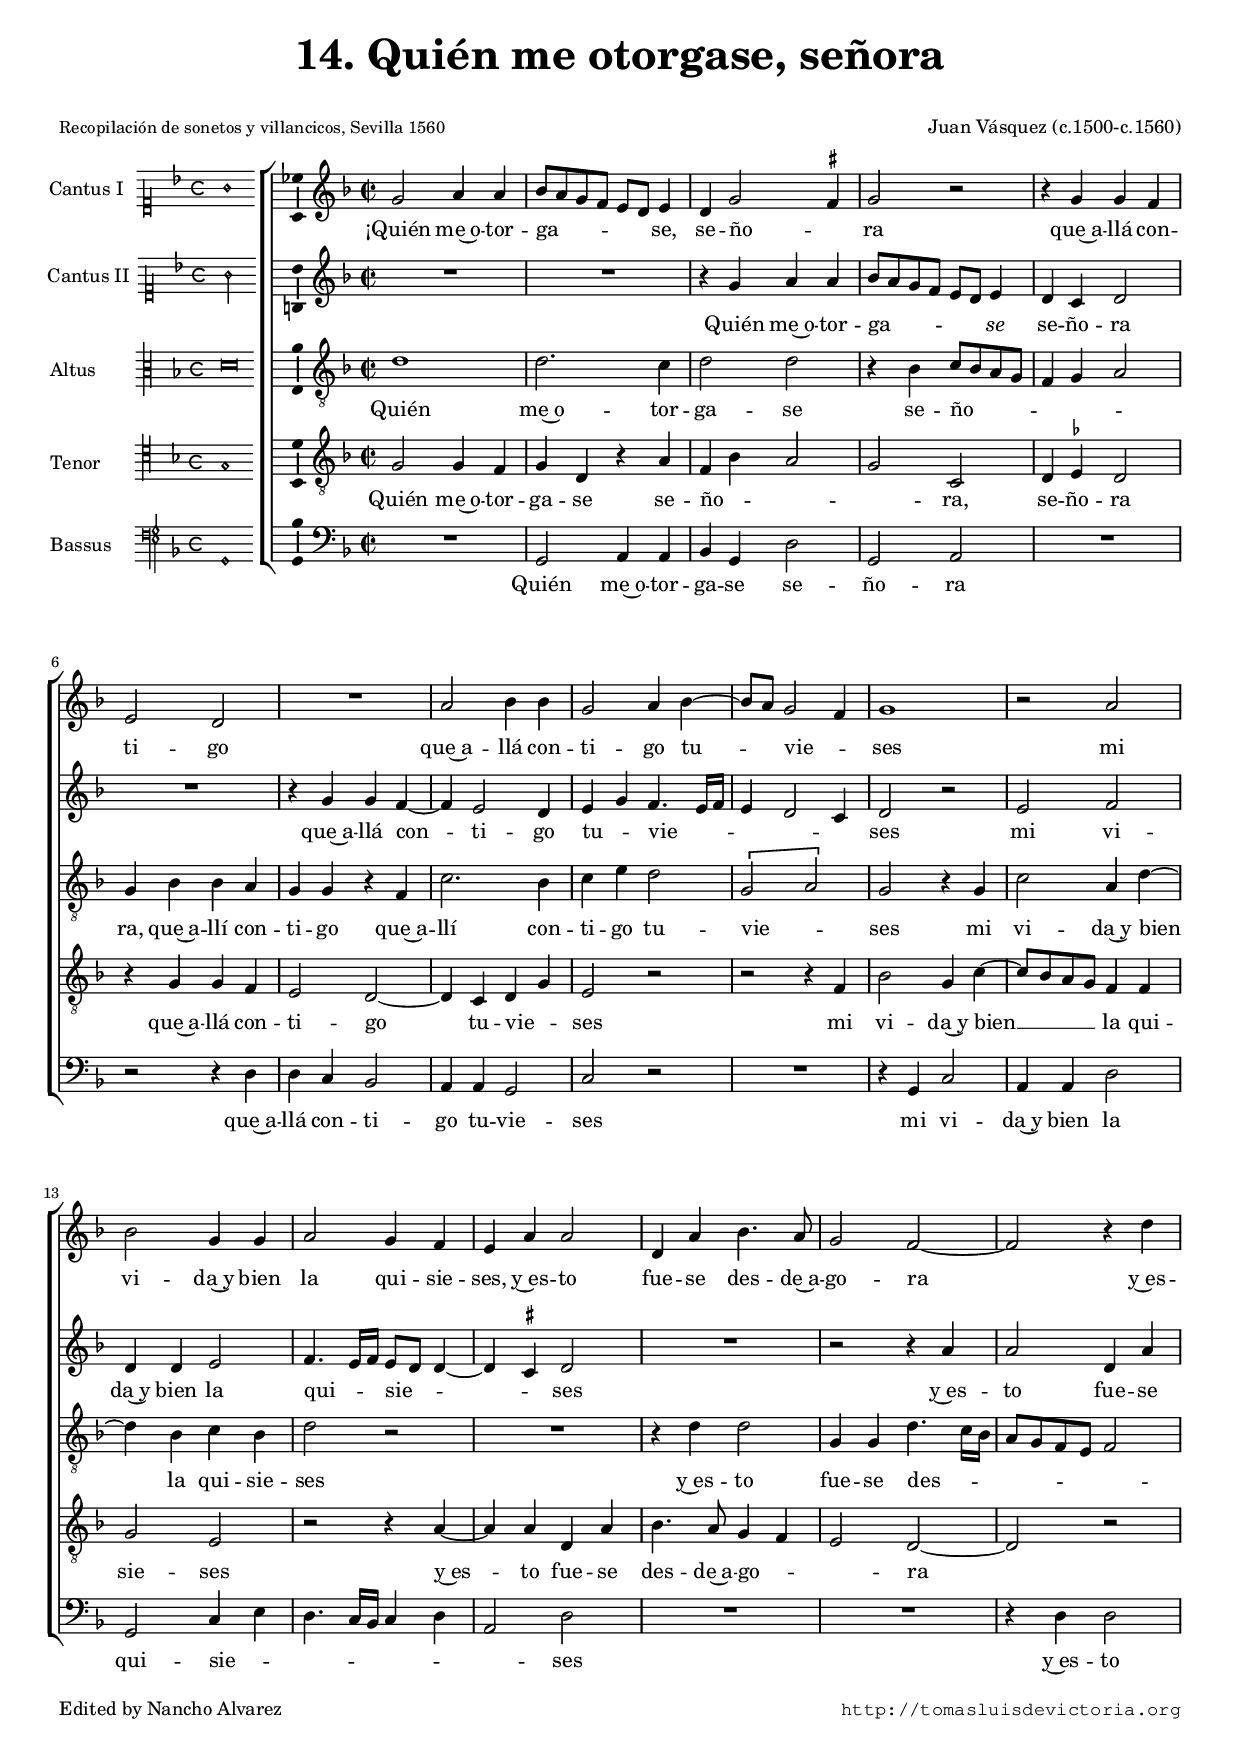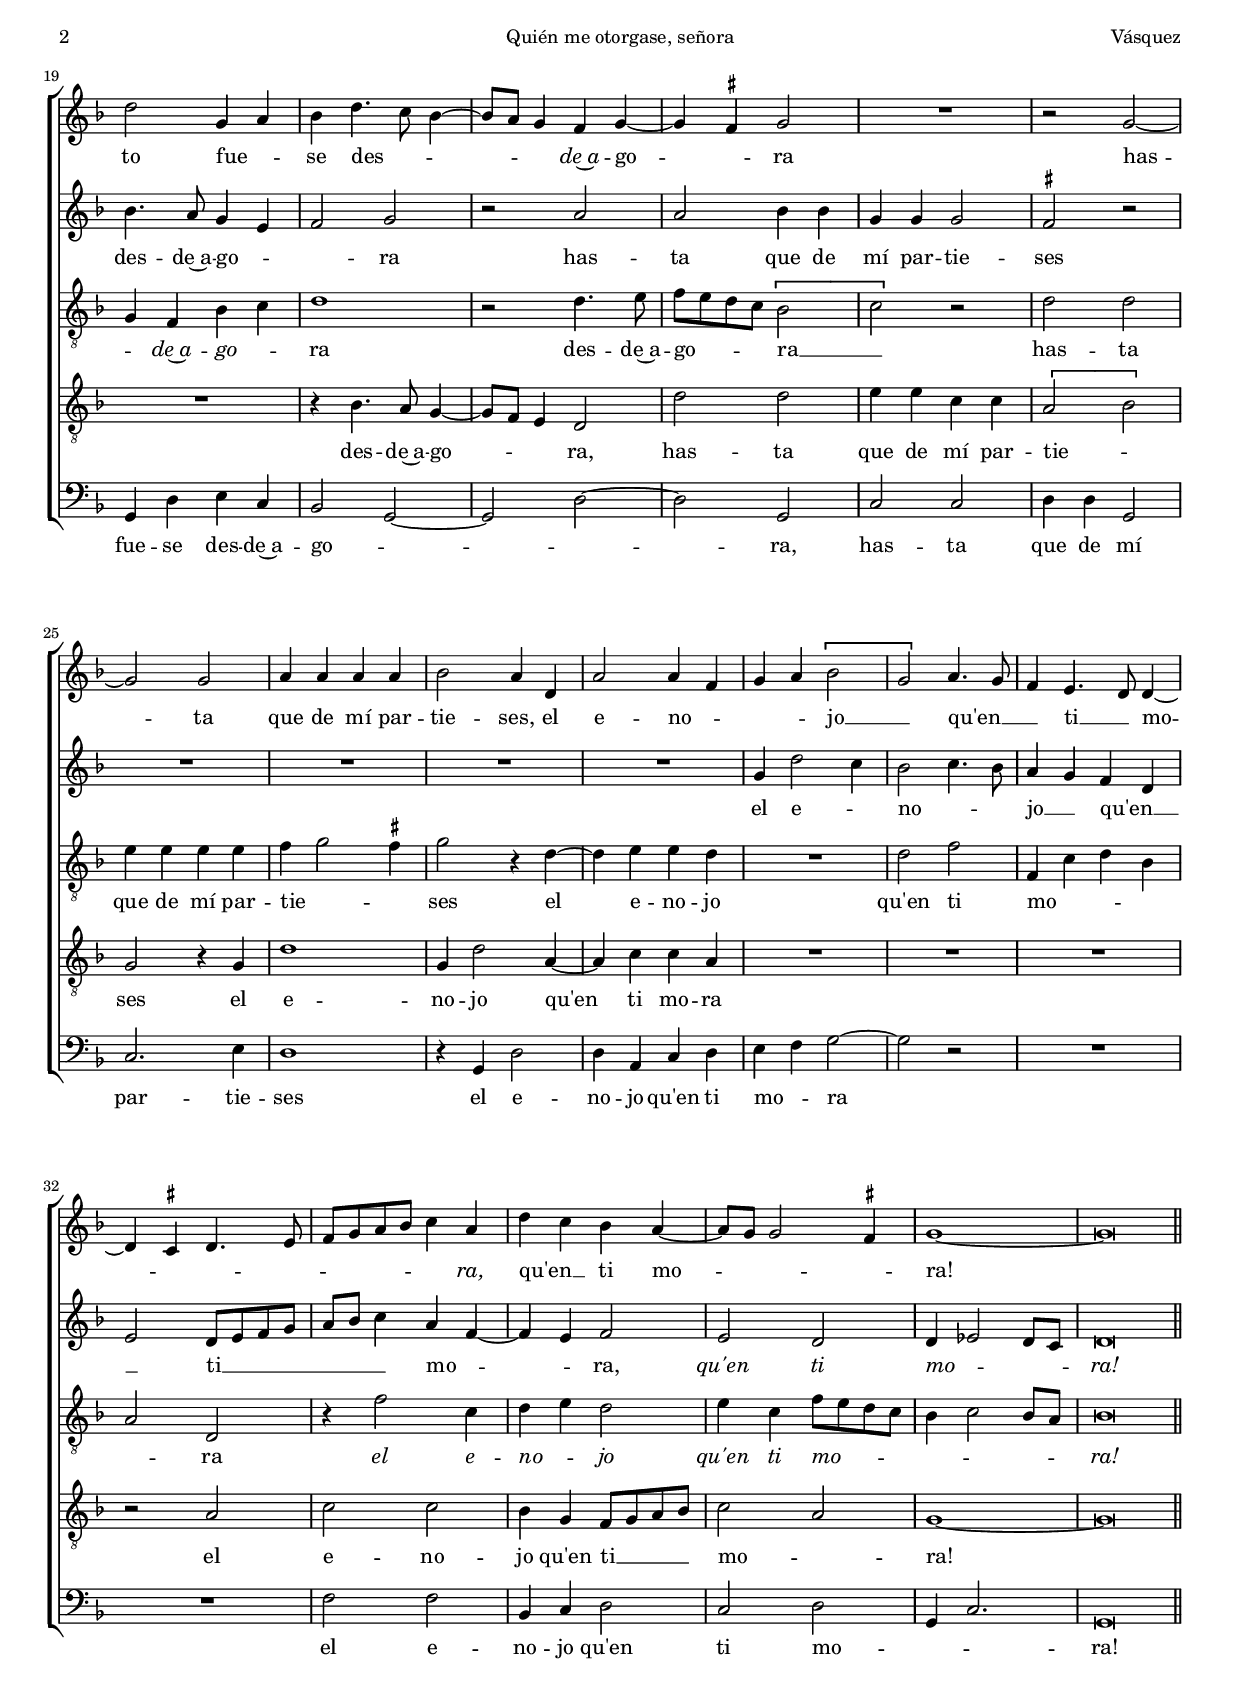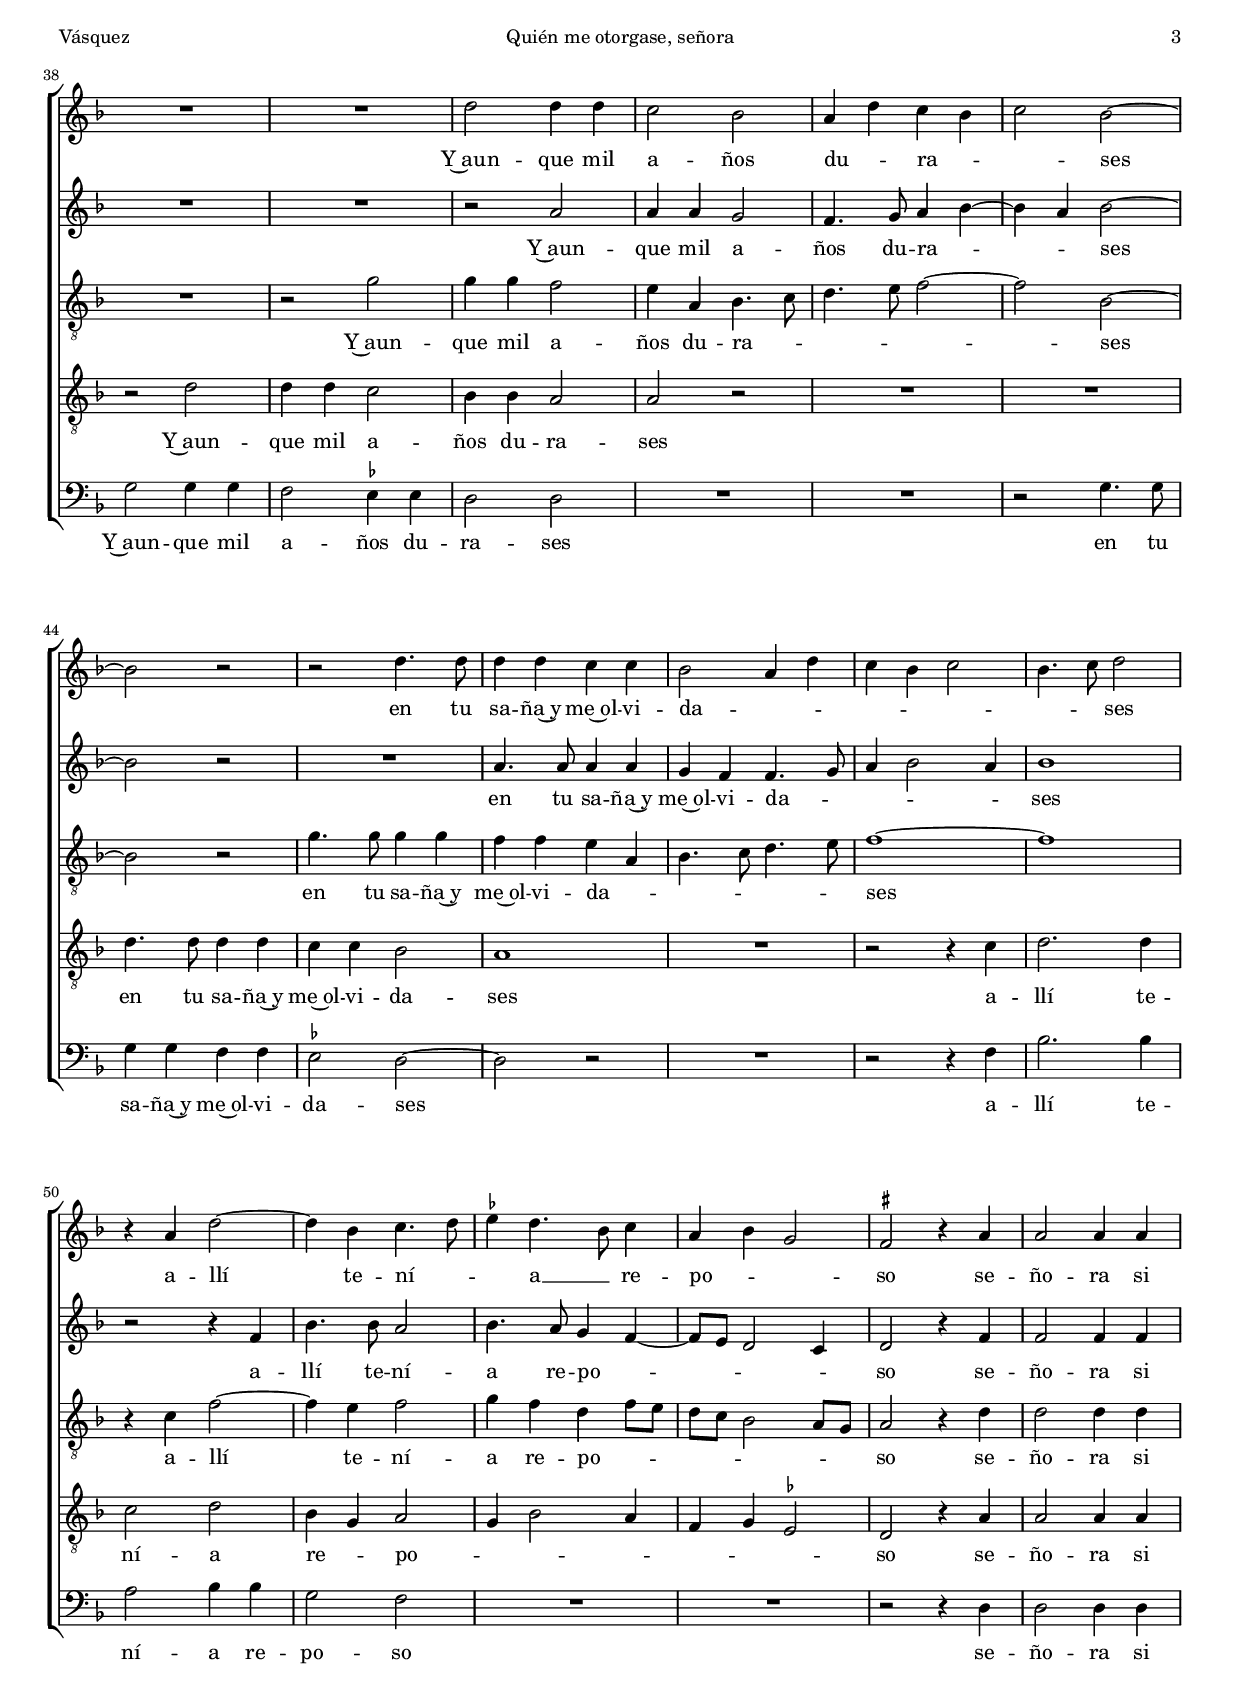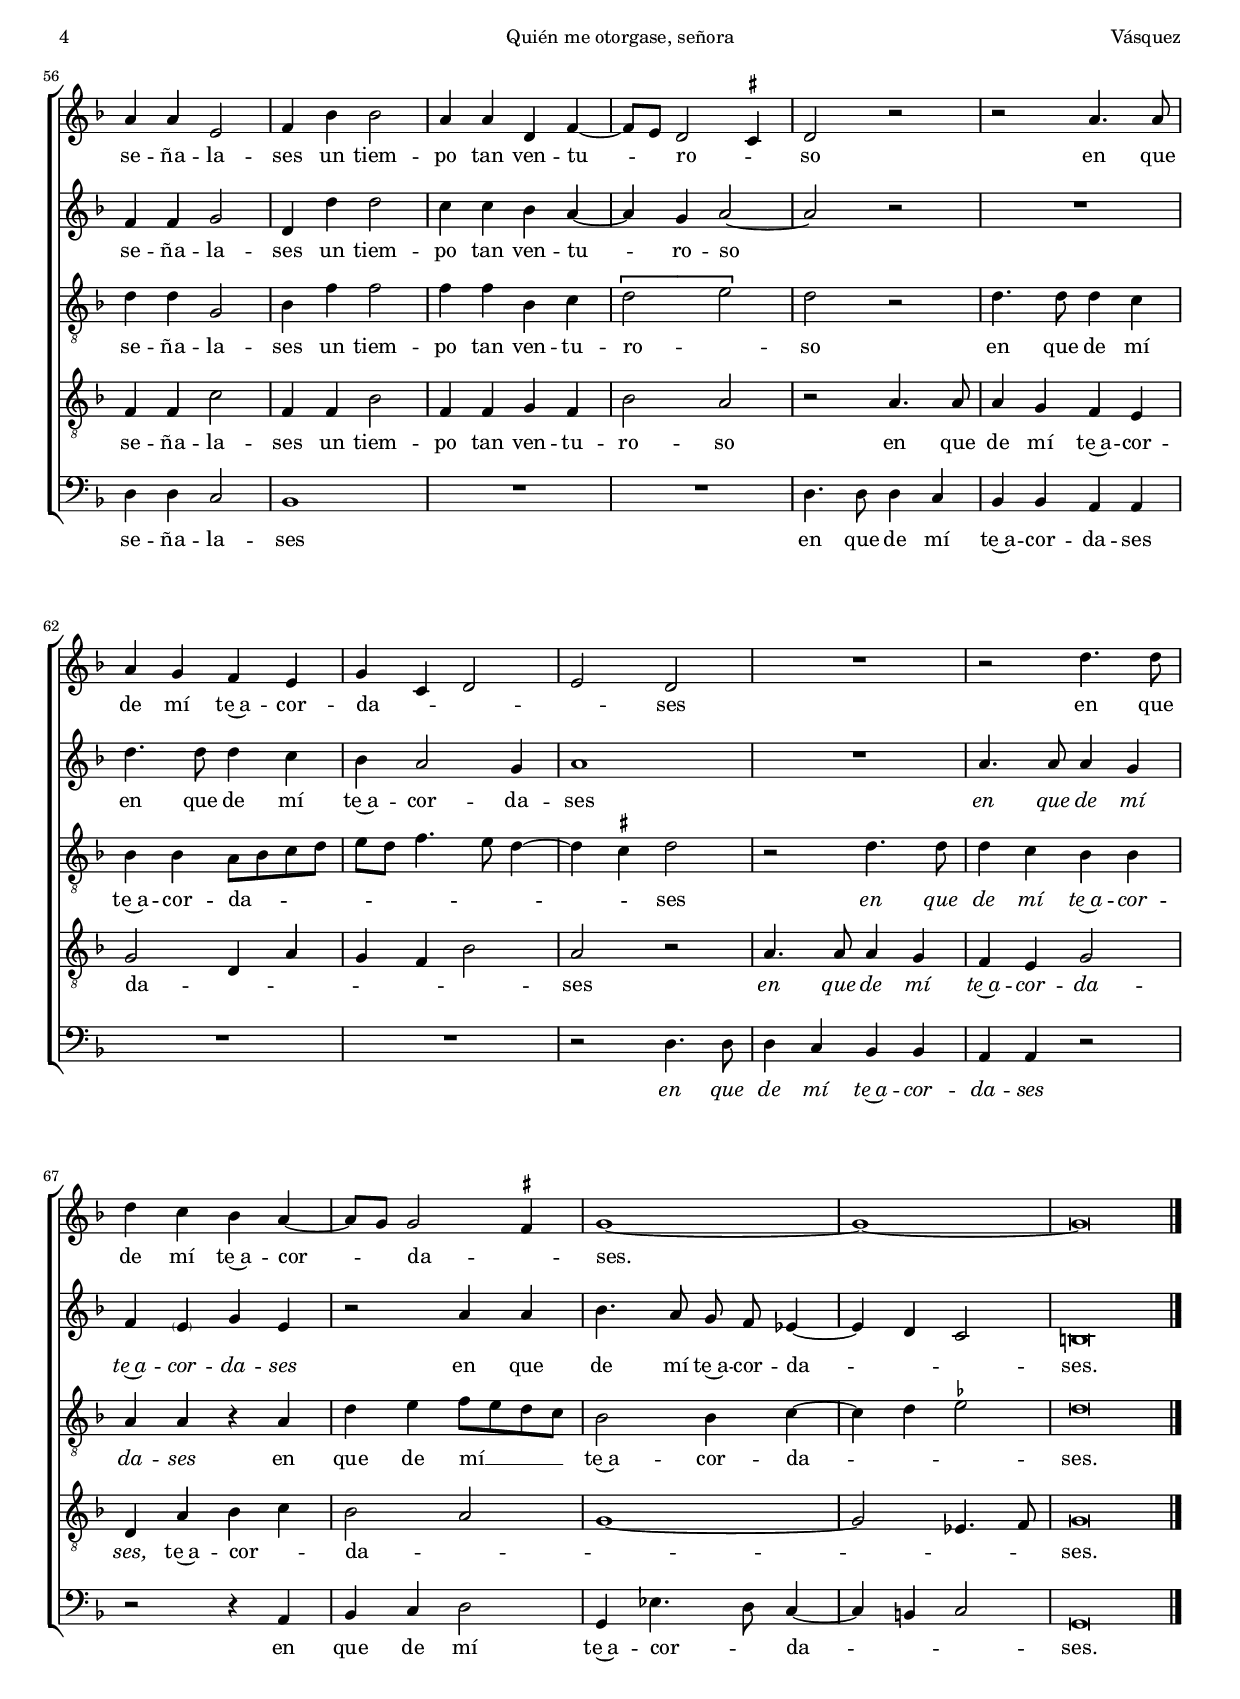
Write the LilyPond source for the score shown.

\version "2.18.0"

#(set-default-paper-size "a4")
#(set-global-staff-size 16.4)
#(ly:set-option 'point-and-click #f)
%mobile -s14.5 -i3.2

italicas=\override LyricText.font-shape = #'italic
rectas=\override LyricText.font-shape = #'upright
ss=\once \set suggestAccidentals = ##t
incipitwidth = 20
mtempo={\tempo 4 = 100}
mtempob={\tempo 4 = 50}

htitle="Quién me otorgase, señora"
hcomposer="Vásquez"

\header {
	title=\markup{\fontsize #3 "14. Quién me otorgase, señora"}
	%subtitle=""
	subsubtitle=\markup{\null \vspace #1 }
	composer="Juan Vásquez (c.1500-c.1560)"
        pdfauthor=\composer
	%opus="(-)"
	poet=\markup{\smaller "Recopilación de sonetos y villancicos, Sevilla 1560"} 
	% texto Garci Sánchez de Badajoz
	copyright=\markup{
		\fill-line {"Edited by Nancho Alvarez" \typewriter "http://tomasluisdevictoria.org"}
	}
%	tagline=""
}

global={\key f \major \time 2/2
        \skip 1*37 \bar "||" \break
        \skip 1*34 \bar "|."
}


cantus=\relative c''{
	g2 a4 a
	bes8 a g f e d e4
	d4 g2 \ss fis4
	g2 r
	r4 g g f
	e2 d % \ss ees
	R1
	a'2 bes4 bes
	g2 a4 bes ~
	bes8 a g2 f4
	g1
	r2 a
	bes2 g4 g
	a2 g4 f
	e a a2
	d,4 a' bes4. a8
	g2 f ~
	f r4 d'
	d2 g,4 a
	bes4 d4. c8 bes4 ~
	bes8 a g4 f g ~
	g \ss fis g2
	R1
	r2 g ~
	g g 
	a4 a a a
	bes2 a4 d,
	a'2 a4 f
	g a \[bes2
	g\] a4. g8
	f4 e4. d8 d4 ~
	d \ss cis d4. e8
	f g a bes c4 a
	d c bes a ~
	a8 g g2 \ss fis4
	g1 ~
	g\breve*1/2
	R1*2
	d'2 d4 d
	c2 bes
	a4 d c bes
	c2 bes ~
	bes r
	r d4. d8
	d4 d c c
	bes2 a4 d
	c bes c2
	bes4. c8 d2
	r4 a d2 ~
	d4 bes c4. d8
	\ss ees4 d4. bes8 c4
	a bes g2
	\ss fis2 r4 a
	a2 a4 a
	a a e2
	f4 bes bes2
	a4 a d,4 f ~
	f8 e d2 \ss cis4
	d2 r
	r a'4. a8
	a4 g f e
	g c, d2
	e2 d
	R1
	r2 d'4. d8
	d4 c bes a ~
	a8 g g2 \ss fis4
	g1 ~
	g ~
	g\breve*1/2
}

cantusdos=\relative c''{
	R1*2
	r4 g a a
	bes8 a g f e d e4 % \ss ees
	d4 c d2
	R1
	r4 g g f ~
	f e2 d4
	e g f4. e16 f
	e4 d2 c4
	d2 r
	e2 f
	d4 d e2 % \ss ees
	f4. e16 f e8 d d4 ~
	d \ss cis d2
	R1
	r2 r4 a'
	a2 d,4 a'
	bes4. a8 g4 e % \ss ees
	f2 g
	r2 a
	a bes4 bes
	g g g2
	\ss fis2 r
	R1*4
	g4 d'2 c4
	bes2 c4. bes8
	a4 g f d
	e2 d8 e f g
	a bes c4 a f ~
	f e f2
	e d
	d4 ees2 d8 c
	d\breve*1/2
	R1*2
	r2 a'2
	a4 a g2
	f4. g8 a4 bes ~
	bes a bes2 ~
	bes r
	R1
	a4. a8 a4 a
	g f f4. g8
	a4 bes2 a4
	bes1
	r2 r4 f
	bes4. bes8 a2
	bes4. a8 g4 f ~
	f8 e d2 c4
	d2 r4 f
	f2 f4 f
	f f g2
	d4 d' d2
	c4 c bes a ~
	a g a2 ~
	a r
	R1
	d4. d8 d4 c
	bes a2 g4
	a1
	R1
	a4. a8 a4 g
	f4 \parenthesize e g e % falta
	r2 a4 a
	bes4. a8 g \noBeam f ees4 ~
	ees d c2
	b\breve*1/2
}

altus=\relative c'{
	d1
	d2. c4
	d2 d
	r4 bes c8 bes a g
	f4 g a2
	g4 bes bes a
	g g r4 f
	c'2. bes4
	c e d2
	\[g,2 a\]
	g r4 g
	c2 a4 d ~
	d bes c bes
	d2 r
	R1
	r4 d d2
	g,4 g d'4. c16 bes
	a8 g f e f2
	g4 f bes c
	d1
	r2 d4. e8
	f8 e d c \[bes2
	c\] r
	d2 d
	e4 e e e % \ss ees
	f4 g2 \ss fis4
	g2 r4 d ~
	d e e d
	R1
	d2 f
	f,4 c' d bes
	a2 d,
	r4 f'2 c4
	d4 e d2
	e4 c f8 e d c
	bes4 c2 bes8 a
	bes\breve*1/2
	R1
	r2 g'
	g4 g f2
	e4 a, bes4. c8
	d4. e8 f2 ~
	f bes, ~
	bes r
	g'4. g8 g4 g
	f f e a,
	bes4. c8 d4. e8
	f1 ~
	f
	r4 c f2 ~
	f4 e f2
	g4 f d f8 e
	d c bes2 a8 g
	a2 r4 d
	d2 d4 d
	d d g,2
	bes4 f' f2
	f4 f bes, c
	\[d2 e\]
	d2 r
	d4. d8 d4 c
	bes4 bes a8 bes c d
	e d f4. e8 d4 ~
	d \ss cis d2
	r2 d4. d8
	d4 c bes bes
	a a r4 a
	d e f8 e d c
	bes2 bes4 c ~
	c d \ss ees2
	d\breve*1/2
}

tenor=\relative c'{
	g2 g4 f
	g d r4 a'
	f4 bes a2
	g c,
	d4 \ss ees d2
	r4 g g f
	e2 d ~
	d4 c d g
	e2 r
	r2 r4 f
	bes2 g4 c ~
	c8 bes a g f4 f
	g2 e % \ss ees
	r2 r4 a ~
	a a d, a'
	bes4. a8 g4 f
	e2 d2 ~ % \ss ees
	d r
	R1
	r4 bes'4. a8 g4 ~
	g8 f e4 d2
	d' d
	e4 e c c
	\[a2 bes\]
	g r4 g
	d'1
	g,4 d'2 a4 ~
	a c c a
	R1*3
	r2 a
	c c
	bes4 g f8 g a bes
	c2 a2
	g1 ~
	g\breve*1/2
	r2 d'2
	d4 d c2
	bes4 bes a2
	a r
	R1*2
	d4. d8 d4 d
	c c bes2
	a1
	R1
	r2 r4 c
	d2. d4
	c2 d
	bes4 g a2
	g4 bes2 a4
	f4 g \ss ees2
	d2 r4 a'
	a2 a4 a
	f f c'2
	f,4 f bes2
	f4 f g f
	bes2 a
	r2 a4. a8
	a4 g f e
	g2 d4 a'
	g f bes2
	a2 r
	a4. a8 a4 g
	f e g2
	d4 a' bes c
	bes2 a
	g1 ~
	g2 ees4. f8 
	g\breve*1/2
}

bassus=\relative c{
	R1
	g2 a4 a
	bes g d'2
	g, a
	R1
	r2 r4 d
	d c bes2
	a4 a g2
	c r
	R1
	r4 g c2
	a4 a d2
	g, c4 e % \ss ees
	d4. c16 bes c4 d
	a2 d
	R1*2
	r4 d d2
	g,4 d' e c % \ss ees
	bes2 g ~
	g d' ~
	d g,
	c c
	d4 d g,2
	c2. e4
	d1
	r4 g, d'2
	d4 a c d
	e f g2 ~ % \ss ees
	g r
	R1*2
	f2 f
	bes,4 c d2
	c d
	g,4 c2. % sic?
	g\breve*1/2
	g'2 g4 g
	f2 \ss ees4 ees
	d2 d
	R1*2
	r2 g4. g8
	g4 g f f
	\ss ees2 d ~
	d r
	R1
	r2 r4 f
	bes2. bes4
	a2 bes4 bes
	g2 f
	R1*2
	r2 r4 d
	d2 d4 d
	d d c2
	bes1
	R1*2
	d4. d8 d4 c
	bes bes a a
	R1*2
	r2 d4. d8
	d4 c bes bes
	a a r2
	r2 r4 a
	bes c d2
	g,4 ees'4. d8 c4 ~
	c b c2
	g\breve*1/2
}

textocantus=\lyricmode{
¡Quién me~o -- tor -- ga -- _ _ _ _ _ se,
se -- ño -- _ ra 
que~a -- llá con -- ti -- go
que~a -- llá con -- ti -- go
tu -- _ vie -- _ ses 
mi vi -- da~y bien la qui -- sie -- ses,
y~es -- to fue -- se des -- de~a -- go -- ra
y~es -- to fue -- _ se
des -- _ _ _ _ \italicas de~a -- \rectas go -- _ ra % des -- _ de __ _ _ a -- go -- _ ra
has -- ta que de mí par -- tie -- ses,
el e -- no -- _ _ _ jo __ _ qu'en __ _ _ ti __ _
mo -- _ _ _ _ _ _ _ _ \italicas ra, \rectas % ra _
qu'en __ _ ti mo -- _ _ _ ra!
Y~aun -- que mil a -- ños du -- _ ra -- _ _ ses
en tu sa -- ña~y me~ol -- vi -- da -- _ _ _ _ _ _ _ ses
a -- llí te -- ní -- _ _ a __ _ re -- po -- _ _ so
se -- ño -- ra si se -- ña -- la -- ses
un tiem -- po tan ven -- tu -- _ ro -- _ so
en que de mí te~a -- cor -- da -- _ _ _ ses
en que de mí te~a -- cor -- _ da -- _ ses.
}

textocantusdos=\lyricmode{
Quién me~o -- tor -- ga -- _ _ _ _ _ \italicas se \rectas se -- ño -- ra % se __ _ _
que~a -- llá con -- ti -- go tu -- _ vie -- _ _ _ _ _ ses
mi vi -- da~y bien la qui -- _ _ sie -- _ _ _ ses
y~es -- to fue -- se
des -- de~a -- go -- _ _ ra
has -- ta que de mí par -- tie -- ses
el e -- _ no -- _ _ jo __ _ 
qu'en __ _ _ ti __ _ _ _ _ _  _
mo -- _ _ ra,
\italicas
qu'en ti mo -- _ _ _ ra!
\rectas
Y~aun -- que mil a -- ños du -- ra -- _ _ ses
en tu sa -- ña~y me~ol -- vi -- da -- _ _ _ _ ses
a -- llí te -- ní -- a re -- po -- _ _ _ _ so
se -- ño -- ra si se -- ña -- la -- ses
un tiem -- po tan ven -- tu -- ro -- so 
en que de mí te~a -- cor -- da -- ses
\italicas
en que de mí te~a -- cor -- da -- ses
\rectas
en que de mí te~a -- cor -- da -- _ _ ses.
}

textoaltus=\lyricmode{
Quién me~o -- tor -- ga -- se
se -- ño -- _ _ _ _ _ _ ra,
que~a -- llí con -- ti -- go
que~a -- llí con -- ti -- go
tu -- vie -- _ ses
mi vi -- da~y bien la qui -- sie -- ses
y~es -- to fue -- se des -- _ _ _ _ _ _ _ _ \italicas de~a -- go -- _ \rectas ra % des -- _ _ de~a
des -- de~a -- go -- _ _ _ ra __ _ 
has -- ta que de mí par -- tie -- _ _ ses
el e -- no -- jo
qu'en ti mo -- _ _ _ _ ra
\italicas
el e -- no -- _ jo
qu'en ti mo -- _ _ _ _ _ _ _ ra!
\rectas
Y~aun -- que mil a -- ños du -- ra -- _ _ _ _ ses
en tu sa -- ña~y me~ol -- vi -- da -- _ _ _ _ _ ses
a -- llí te -- ní -- a re -- po -- _ _ _ _ _ _ _ so
se -- ño -- ra si se -- ña -- la -- ses
un tiem -- po tan ven -- tu -- ro -- _ so
en que de mí te~a -- cor -- da -- _ _ _ _ _ _ _ _ _ ses
\italicas
en que de mí te~a -- cor -- da -- ses
\rectas
en que de mí __ _ _ _ te~a -- cor -- da -- _ _ ses.
}

textotenor=\lyricmode{
Quién me~o -- tor -- ga -- se
se -- ño -- _ _ _ ra,
se -- ño -- ra
que~a -- llá con -- ti -- go tu -- vie -- _ ses
mi vi -- da~y bien __ _ _ _ la qui -- sie -- ses
y~es -- to fue -- se des -- de~a -- go -- _ _ ra
des -- de~a -- go -- _ _ ra,
has -- ta que de mí par -- tie -- _ ses
el e -- no -- jo qu'en ti mo -- ra
el e -- no -- jo qu'en ti __ _ _ _ mo -- _ ra!
Y~aun -- que mil a -- ños du -- ra -- ses
en tu sa -- ña~y me~ol -- vi -- da -- ses
a -- llí te -- ní -- a re -- _ po -- _ _ _ _ _ _ so
se -- ño -- ra si se -- ña -- la -- ses
un tiem -- po tan ven -- tu -- ro -- so
en que de mí te~a -- cor -- da -- _ _ _ _ _ ses
\italicas
en que de mí te~a -- cor -- da -- ses,
\rectas
te~a -- cor -- _ da -- _ _ _ _ ses.
}

textobassus=\lyricmode{
Quién me~o -- tor -- ga -- se
se -- ño -- ra
que~a -- llá con -- ti -- go tu -- vie -- ses
mi vi -- da~y bien la qui -- sie -- _ _ _ _ _ _ _ ses
y~es -- to fue -- se des -- de~a -- go -- _ _ ra,
has -- ta que de mí par -- tie -- ses
el e -- no -- jo qu'en ti mo -- _ ra
el e -- no -- jo qu'en ti mo -- _ _ ra!
Y~aun -- que mil a -- ños du -- ra -- ses
en tu sa -- ña~y me~ol -- vi -- da -- ses
a -- llí te -- ní -- a re -- po -- so
se -- ño -- ra si se -- ña -- la -- ses
en que de mí te~a -- cor -- da -- ses
\italicas
en que de mí te~a -- cor -- da -- ses
\rectas
en que de mí te~a -- cor -- _ da -- _ _ ses.
}


incipitcantus=\markup{
	\score{
		{ 
		\set Staff.instrumentName="Cantus I  "
		\override NoteHead.style = #'neomensural
		\override Staff.TimeSignature.style = #'neomensural
		\cadenzaOn 
		\clef "petrucci-c1"
		\key f \major
		\time 4/4
                g'1
		} 

	\layout { line-width=\incipitwidth indent = 0 }
	}
}

incipitcantusdos=\markup{
	\score{
		{ 
		\set Staff.instrumentName="Cantus II " % Quinta Parte
		\override NoteHead.style = #'neomensural
		\override Staff.TimeSignature.style = #'neomensural
		\cadenzaOn 
		\clef "petrucci-c1"
		\key f \major
		\time 4/4
                g'2*2
		} 

	\layout { line-width=\incipitwidth indent = 0 }
	}
}

incipitaltus=\markup{
	\score{
		{ 
		\set Staff.instrumentName="Altus       "
		\override NoteHead.style = #'neomensural 
		\override Staff.TimeSignature.style = #'neomensural
		\cadenzaOn 
		\clef "petrucci-c3"
		\key f \major
		\time 4/4
                d'\breve*1/2
		} 
	\layout { line-width=\incipitwidth indent = 0 }
	}
}


incipittenor=\markup{
	\score{
		{ 
		\set Staff.instrumentName="Tenor      "
		\override NoteHead.style = #'neomensural 
		\override Staff.TimeSignature.style = #'neomensural
		\cadenzaOn 
		\clef "petrucci-c4"
		\key f \major
		\time 4/4
                g1
		} 
	\layout { line-width=\incipitwidth indent=0 }
	}
}

incipitbassus=\markup{
	\score{
		{ 
		\set Staff.instrumentName="Bassus    "
		\override NoteHead.style = #'neomensural
		\override Staff.TimeSignature.style = #'neomensural
		\cadenzaOn 
		\clef "petrucci-f4"
		\key f \major
		\time 4/4
                g,1
		} 
	\layout { line-width=\incipitwidth indent = 0 }
	}
}

%\layout {
%       \context {\Voice
%               \remove Ligature_bracket_engraver
%               \consists Mensural_ligature_engraver
%       }
%       line-width=\incipitwidth
%       indent = 0
%}

\score {\transpose c' c'{
\new ChoirStaff<<

	\new Staff <<\global
	\new Voice="v1" {
		\set Staff.instrumentName=\incipitcantus
		\clef "treble"
		\cantus }
	\new Lyrics \lyricsto "v1" {\textocantus }
	>>
	
	\new Staff <<\global
	\new Voice="v5" {
		\set Staff.instrumentName=\incipitcantusdos
		\clef "treble"
		\cantusdos }
	\new Lyrics \lyricsto "v5" {\textocantusdos }
	>>

	\new Staff <<\global
	\new Voice="v2" {
		\set Staff.instrumentName=\incipitaltus
		\clef "G_8"
		\altus }
	\new Lyrics \lyricsto "v2" {\textoaltus }
	>>
	
	\new Staff <<\global
	\new Voice="v3" {
		\set Staff.instrumentName=\incipittenor
		\clef "G_8"
		\tenor }
	\new Lyrics \lyricsto "v3" {\textotenor }
	>>

	\new Staff <<\global
	\new Voice="v4" {
		\set Staff.instrumentName=\incipitbassus
		\clef "bass"
		\bassus }
	\new Lyrics \lyricsto "v4" {\textobassus }
	>>
	
>>

	} % transpose

\layout{ 
	\context {\Lyrics 
		\override VerticalAxisGroup.staff-affinity = #UP
		\override VerticalAxisGroup.nonstaff-relatedstaff-spacing =
			#'((basic-distance . 0) (minimum-distance . 0) (padding . 1))
		\override LyricText.font-size = #1.2
		\override LyricHyphen.minimum-distance = #0.5
	}
	\context {\Score 
		tempoHideNote = ##t
		\override BarNumber.padding = #2 
	}
	\context {\Voice 
		%melismaBusyProperties = #'()
		%autoBeaming = ##f
	}
	\context {\Staff 
                %\RemoveEmptyStaves
                %\override VerticalAxisGroup.remove-first = ##t
		\override VerticalAxisGroup.staff-staff-spacing =
			#'((basic-distance . 11) (minimum-distance . 0) (padding . 1))
		\consists Ambitus_engraver 
		\override LigatureBracket.padding = #1
	}
}

%\midi { \mtempo }

}


\paper{
	evenHeaderMarkup=\markup  \fill-line { \fromproperty #'page:page-number-string \htitle \hcomposer }
	oddHeaderMarkup= \markup  \fill-line { \on-the-fly #not-first-page \hcomposer \on-the-fly #not-first-page \htitle \on-the-fly #not-first-page \fromproperty #'page:page-number-string }
	%system-count=20
	%page-count = 8
	systems-per-page = 3
	ragged-last-bottom = ##f
	indent=3.6\cm
	system-system-spacing =
	#'((basic-distance . 20) (minimum-distance . 0) (padding . 5))
	top-system-spacing = % header
	#'((basic-distance . 10) (minimum-distance . 0) (padding . 0))
	last-bottom-spacing = % footer
	#'((basic-distance . 13) (minimum-distance . 0) (padding . 0))
	markup-system-spacing.padding = #1.5
}
